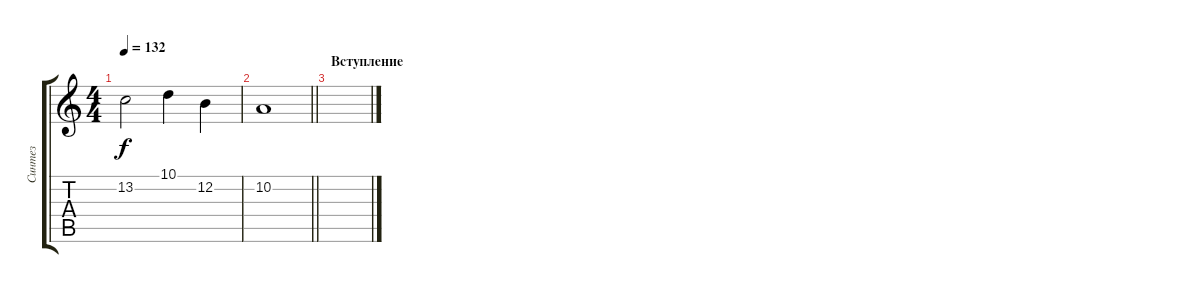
\track ("Синтез" "Синтез") {instrument sopranosax}
\staff {score tabs}
\tuning (E4 B3 G3 D3 A2 E2) {hide}
\ts (4 4)
\tempo 132
\clef g2
\ks c
13.2.2{dy f} 10.1.4 12.2.4 |
\barLineRight lightlight
10.2.1 |
\section ("" "Вступление")
